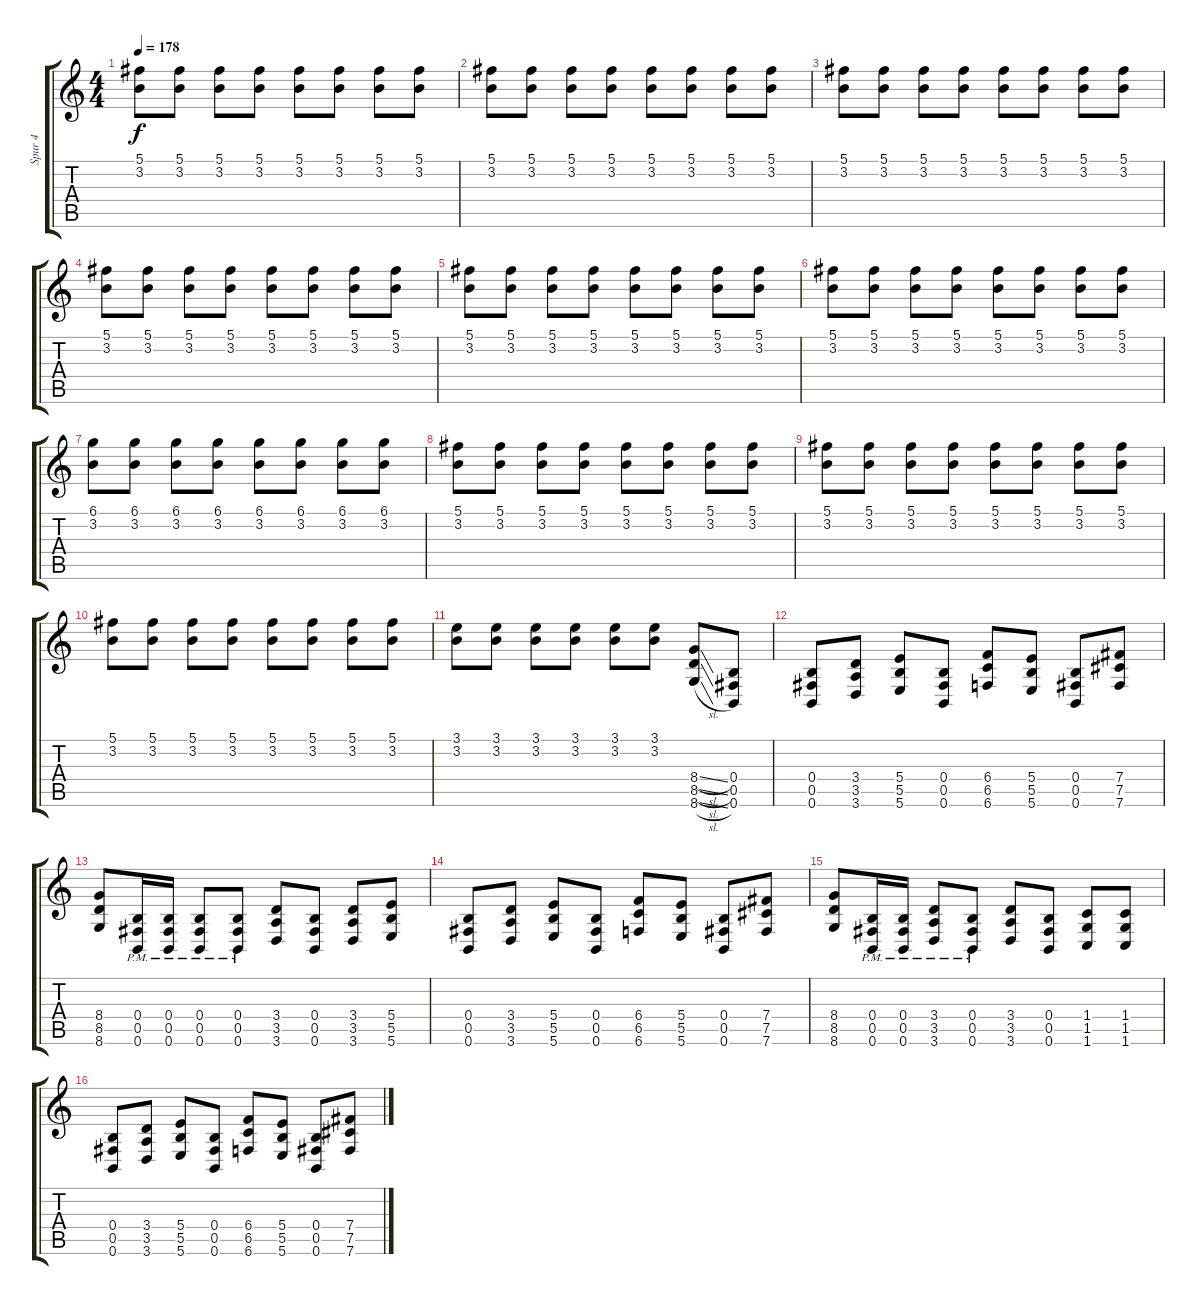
\track ("Spur 4" "Spur 4") {instrument distortionguitar}
\staff {score tabs}
\tuning (Db4 Ab3 E3 B2 Gb2 B1) {hide}
\ts (4 4)
\tempo 178
\clef g2
\ks c
(5.1 3.2).8{dy f} (5.1 3.2).8 (5.1 3.2).8 (5.1 3.2).8 (5.1 3.2).8 (5.1 3.2).8 (5.1 3.2).8 (5.1 3.2).8 |
(5.1 3.2).8 (5.1 3.2).8 (5.1 3.2).8 (5.1 3.2).8 (5.1 3.2).8 (5.1 3.2).8 (5.1 3.2).8 (5.1 3.2).8 |
(5.1 3.2).8 (5.1 3.2).8 (5.1 3.2).8 (5.1 3.2).8 (5.1 3.2).8 (5.1 3.2).8 (5.1 3.2).8 (5.1 3.2).8 |
(5.1 3.2).8 (5.1 3.2).8 (5.1 3.2).8 (5.1 3.2).8 (5.1 3.2).8 (5.1 3.2).8 (5.1 3.2).8 (5.1 3.2).8 |
(5.1 3.2).8 (5.1 3.2).8 (5.1 3.2).8 (5.1 3.2).8 (5.1 3.2).8 (5.1 3.2).8 (5.1 3.2).8 (5.1 3.2).8 |
(5.1 3.2).8 (5.1 3.2).8 (5.1 3.2).8 (5.1 3.2).8 (5.1 3.2).8 (5.1 3.2).8 (5.1 3.2).8 (5.1 3.2).8 |
(6.1 3.2).8 (6.1 3.2).8 (6.1 3.2).8 (6.1 3.2).8 (6.1 3.2).8 (6.1 3.2).8 (6.1 3.2).8 (6.1 3.2).8 |
(5.1 3.2).8 (5.1 3.2).8 (5.1 3.2).8 (5.1 3.2).8 (5.1 3.2).8 (5.1 3.2).8 (5.1 3.2).8 (5.1 3.2).8 |
(5.1 3.2).8 (5.1 3.2).8 (5.1 3.2).8 (5.1 3.2).8 (5.1 3.2).8 (5.1 3.2).8 (5.1 3.2).8 (5.1 3.2).8 |
(5.1 3.2).8 (5.1 3.2).8 (5.1 3.2).8 (5.1 3.2).8 (5.1 3.2).8 (5.1 3.2).8 (5.1 3.2).8 (5.1 3.2).8 |
(3.1 3.2).8 (3.1 3.2).8 (3.1 3.2).8 (3.1 3.2).8 (3.1 3.2).8 (3.1 3.2).8 (8.4{sl} 8.5{sl} 8.6{sl}).8 (0.4 0.5 0.6).8 |
(0.4 0.5 0.6).8 (3.4 3.5 3.6).8 (5.4 5.5 5.6).8 (0.4 0.5 0.6).8 (6.4 6.5 6.6).8 (5.4 5.5 5.6).8 (0.4 0.5 0.6).8 (7.4 7.5 7.6).8 |
(8.4 8.5 8.6).8 (0.4{pm} 0.5{pm} 0.6{pm}).16 (0.4{pm} 0.5{pm} 0.6{pm}).16 (0.4{pm} 0.5{pm} 0.6{pm}).8 (0.4{pm} 0.5 0.6).8 (3.4 3.5 3.6).8 (0.4 0.5 0.6).8 (3.4 3.5 3.6).8 (5.4 5.5 5.6).8 |
(0.4 0.5 0.6).8 (3.4 3.5 3.6).8 (5.4 5.5 5.6).8 (0.4 0.5 0.6).8 (6.4 6.5 6.6).8 (5.4 5.5 5.6).8 (0.4 0.5 0.6).8 (7.4 7.5 7.6).8 |
(8.4 8.5 8.6).8 (0.4{pm} 0.5{pm} 0.6{pm}).16 (0.4{pm} 0.5 0.6).16 (3.4{pm} 3.5{pm} 3.6{pm}).8 (0.4{pm} 0.5 0.6).8 (3.4 3.5 3.6).8 (0.4 0.5 0.6).8 (1.4 1.5 1.6).8 (1.4 1.5 1.6).8 |
(0.4 0.5 0.6).8 (3.4 3.5 3.6).8 (5.4 5.5 5.6).8 (0.4 0.5 0.6).8 (6.4 6.5 6.6).8 (5.4 5.5 5.6).8 (0.4 0.5 0.6).8 (7.4 7.5 7.6).8
